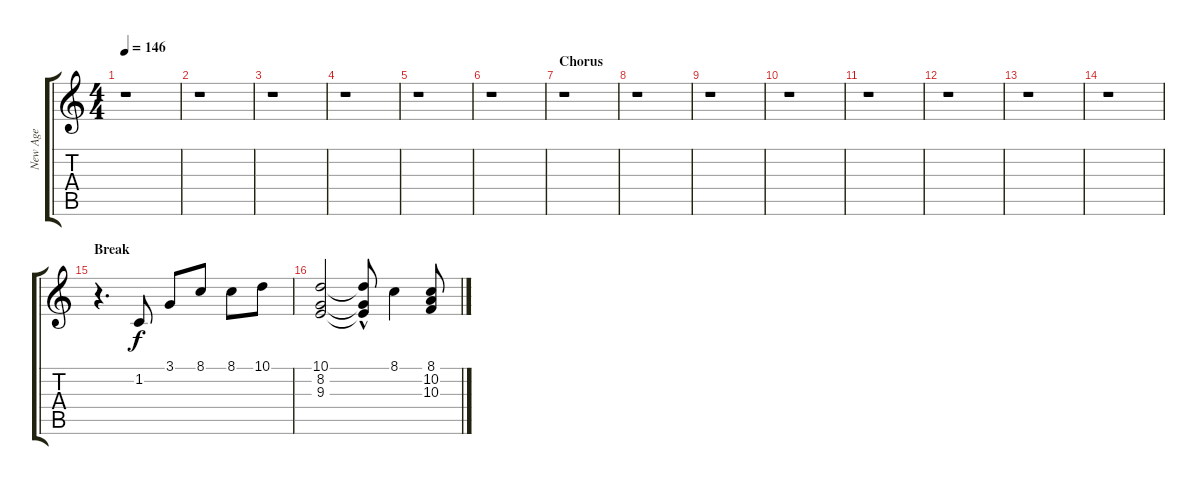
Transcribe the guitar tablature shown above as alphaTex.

\track ("New Age" "New Age") {instrument synthstrings1}
\staff {score tabs}
\tuning (E4 B3 G3 D3 A2 E2) {hide}
\ts (4 4)
\tempo 146
\clef g2
\ks c
r.1{dy f} |
r.1 |
r.1 |
r.1 |
r.1 |
r.1 |
\section ("" "Chorus")
r.1 |
r.1 |
r.1 |
r.1 |
r.1 |
r.1 |
r.1 |
r.1 |
\section ("" "Break")
r.4{d} 1.2.8 3.1.8 8.1.8 8.1.8 10.1.8 |
(10.1 8.2 9.3).2 (10.1{t} 8.2{hac t} 9.3{hac t}).8 8.1.4 (8.1 10.2 10.3).8
